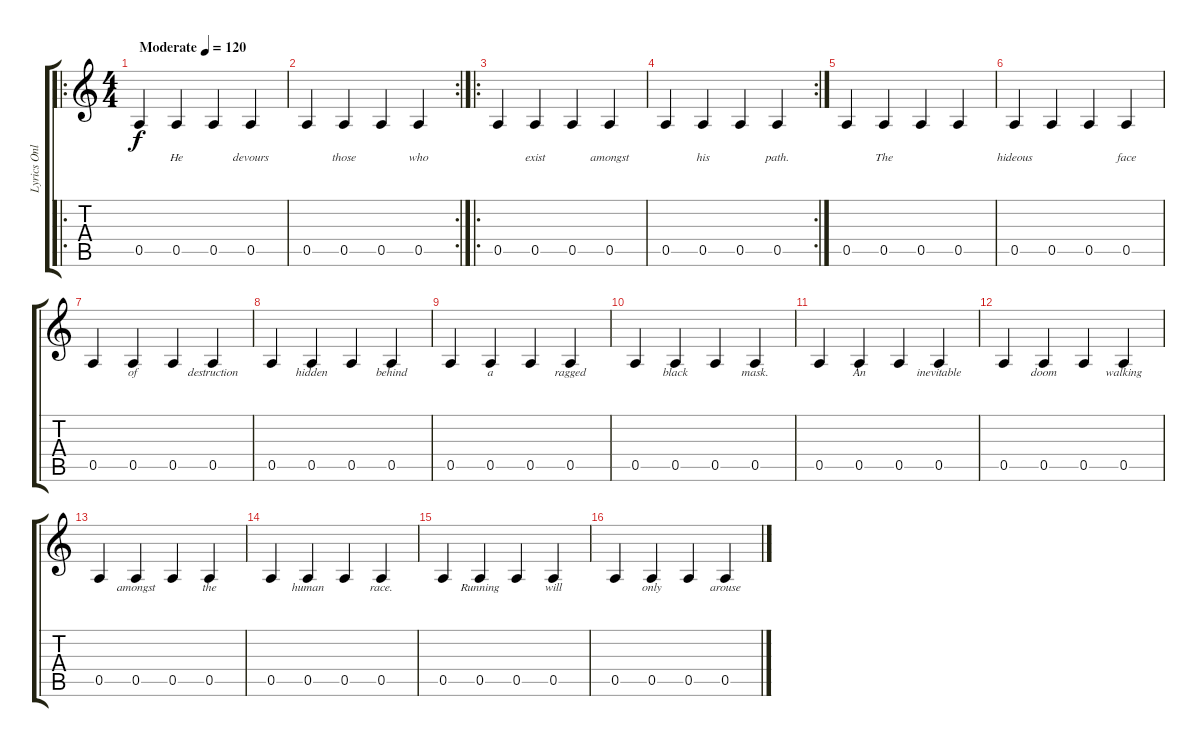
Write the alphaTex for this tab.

\track ("Lyrics Only" "Lyrics Onl") {mute instrument acousticguitarsteel}
\staff {score tabs}
\tuning (E4 B3 G3 D3 A2 E2) {hide}
\ro
\ts (4 4)
\tempo (120 "Moderate")
\clef g2
\ks c
0.5.4{lyrics (0 "") lyrics (1 "") lyrics (2 "") lyrics (3 "") lyrics (4 "") dy f instrument acousticguitarsteel} 0.5.4{lyrics (0 "He") lyrics (1 "") lyrics (2 "") lyrics (3 "") lyrics (4 "")} 0.5.4{lyrics (0 "") lyrics (1 "") lyrics (2 "") lyrics (3 "") lyrics (4 "")} 0.5.4{lyrics (0 "devours") lyrics (1 "") lyrics (2 "") lyrics (3 "") lyrics (4 "")} |
\rc 2
0.5.4{lyrics (0 "") lyrics (1 "") lyrics (2 "") lyrics (3 "") lyrics (4 "")} 0.5.4{lyrics (0 "those") lyrics (1 "") lyrics (2 "") lyrics (3 "") lyrics (4 "")} 0.5.4{lyrics (0 "") lyrics (1 "") lyrics (2 "") lyrics (3 "") lyrics (4 "")} 0.5.4{lyrics (0 "who") lyrics (1 "") lyrics (2 "") lyrics (3 "") lyrics (4 "")} |
\ro
0.5.4{lyrics (0 "") lyrics (1 "") lyrics (2 "") lyrics (3 "") lyrics (4 "")} 0.5.4{lyrics (0 "exist") lyrics (1 "") lyrics (2 "") lyrics (3 "") lyrics (4 "")} 0.5.4{lyrics (0 "") lyrics (1 "") lyrics (2 "") lyrics (3 "") lyrics (4 "")} 0.5.4{lyrics (0 "amongst") lyrics (1 "") lyrics (2 "") lyrics (3 "") lyrics (4 "")} |
\rc 2
0.5.4{lyrics (0 "") lyrics (1 "") lyrics (2 "") lyrics (3 "") lyrics (4 "")} 0.5.4{lyrics (0 "his") lyrics (1 "") lyrics (2 "") lyrics (3 "") lyrics (4 "")} 0.5.4{lyrics (0 "") lyrics (1 "") lyrics (2 "") lyrics (3 "") lyrics (4 "")} 0.5.4{lyrics (0 "path.") lyrics (1 "") lyrics (2 "") lyrics (3 "") lyrics (4 "")} |
0.5.4{lyrics (0 "") lyrics (1 "") lyrics (2 "") lyrics (3 "") lyrics (4 "")} 0.5.4{lyrics (0 "The") lyrics (1 "") lyrics (2 "") lyrics (3 "") lyrics (4 "")} 0.5.4{lyrics (0 "") lyrics (1 "") lyrics (2 "") lyrics (3 "") lyrics (4 "")} 0.5.4{lyrics (0 "") lyrics (1 "") lyrics (2 "") lyrics (3 "") lyrics (4 "")} |
0.5.4{lyrics (0 "hideous") lyrics (1 "") lyrics (2 "") lyrics (3 "") lyrics (4 "")} 0.5.4{lyrics (0 "") lyrics (1 "") lyrics (2 "") lyrics (3 "") lyrics (4 "")} 0.5.4{lyrics (0 "") lyrics (1 "") lyrics (2 "") lyrics (3 "") lyrics (4 "")} 0.5.4{lyrics (0 "face") lyrics (1 "") lyrics (2 "") lyrics (3 "") lyrics (4 "")} |
0.5.4{lyrics (0 "") lyrics (1 "") lyrics (2 "") lyrics (3 "") lyrics (4 "")} 0.5.4{lyrics (0 "of") lyrics (1 "") lyrics (2 "") lyrics (3 "") lyrics (4 "")} 0.5.4{lyrics (0 "") lyrics (1 "") lyrics (2 "") lyrics (3 "") lyrics (4 "")} 0.5.4{lyrics (0 "destruction") lyrics (1 "") lyrics (2 "") lyrics (3 "") lyrics (4 "")} |
0.5.4{lyrics (0 "") lyrics (1 "") lyrics (2 "") lyrics (3 "") lyrics (4 "")} 0.5.4{lyrics (0 "hidden") lyrics (1 "") lyrics (2 "") lyrics (3 "") lyrics (4 "")} 0.5.4{lyrics (0 "") lyrics (1 "") lyrics (2 "") lyrics (3 "") lyrics (4 "")} 0.5.4{lyrics (0 "behind") lyrics (1 "") lyrics (2 "") lyrics (3 "") lyrics (4 "")} |
0.5.4{lyrics (0 "") lyrics (1 "") lyrics (2 "") lyrics (3 "") lyrics (4 "")} 0.5.4{lyrics (0 "a") lyrics (1 "") lyrics (2 "") lyrics (3 "") lyrics (4 "")} 0.5.4{lyrics (0 "") lyrics (1 "") lyrics (2 "") lyrics (3 "") lyrics (4 "")} 0.5.4{lyrics (0 "ragged") lyrics (1 "") lyrics (2 "") lyrics (3 "") lyrics (4 "")} |
0.5.4{lyrics (0 "") lyrics (1 "") lyrics (2 "") lyrics (3 "") lyrics (4 "")} 0.5.4{lyrics (0 "black") lyrics (1 "") lyrics (2 "") lyrics (3 "") lyrics (4 "")} 0.5.4{lyrics (0 "") lyrics (1 "") lyrics (2 "") lyrics (3 "") lyrics (4 "")} 0.5.4{lyrics (0 "mask.") lyrics (1 "") lyrics (2 "") lyrics (3 "") lyrics (4 "")} |
0.5.4{lyrics (0 "") lyrics (1 "") lyrics (2 "") lyrics (3 "") lyrics (4 "")} 0.5.4{lyrics (0 "An") lyrics (1 "") lyrics (2 "") lyrics (3 "") lyrics (4 "")} 0.5.4{lyrics (0 "") lyrics (1 "") lyrics (2 "") lyrics (3 "") lyrics (4 "")} 0.5.4{lyrics (0 "inevitable") lyrics (1 "") lyrics (2 "") lyrics (3 "") lyrics (4 "")} |
0.5.4{lyrics (0 "") lyrics (1 "") lyrics (2 "") lyrics (3 "") lyrics (4 "")} 0.5.4{lyrics (0 "doom") lyrics (1 "") lyrics (2 "") lyrics (3 "") lyrics (4 "")} 0.5.4{lyrics (0 "") lyrics (1 "") lyrics (2 "") lyrics (3 "") lyrics (4 "")} 0.5.4{lyrics (0 "walking") lyrics (1 "") lyrics (2 "") lyrics (3 "") lyrics (4 "")} |
0.5.4{lyrics (0 "") lyrics (1 "") lyrics (2 "") lyrics (3 "") lyrics (4 "")} 0.5.4{lyrics (0 "amongst") lyrics (1 "") lyrics (2 "") lyrics (3 "") lyrics (4 "")} 0.5.4{lyrics (0 "") lyrics (1 "") lyrics (2 "") lyrics (3 "") lyrics (4 "")} 0.5.4{lyrics (0 "the") lyrics (1 "") lyrics (2 "") lyrics (3 "") lyrics (4 "")} |
0.5.4{lyrics (0 "") lyrics (1 "") lyrics (2 "") lyrics (3 "") lyrics (4 "")} 0.5.4{lyrics (0 "human") lyrics (1 "") lyrics (2 "") lyrics (3 "") lyrics (4 "")} 0.5.4{lyrics (0 "") lyrics (1 "") lyrics (2 "") lyrics (3 "") lyrics (4 "")} 0.5.4{lyrics (0 "race.") lyrics (1 "") lyrics (2 "") lyrics (3 "") lyrics (4 "")} |
0.5.4{lyrics (0 "") lyrics (1 "") lyrics (2 "") lyrics (3 "") lyrics (4 "")} 0.5.4{lyrics (0 "Running") lyrics (1 "") lyrics (2 "") lyrics (3 "") lyrics (4 "")} 0.5.4{lyrics (0 "") lyrics (1 "") lyrics (2 "") lyrics (3 "") lyrics (4 "")} 0.5.4{lyrics (0 "will") lyrics (1 "") lyrics (2 "") lyrics (3 "") lyrics (4 "")} |
0.5.4{lyrics (0 "") lyrics (1 "") lyrics (2 "") lyrics (3 "") lyrics (4 "")} 0.5.4{lyrics (0 "only") lyrics (1 "") lyrics (2 "") lyrics (3 "") lyrics (4 "")} 0.5.4{lyrics (0 "") lyrics (1 "") lyrics (2 "") lyrics (3 "") lyrics (4 "")} 0.5.4{lyrics (0 "arouse") lyrics (1 "") lyrics (2 "") lyrics (3 "") lyrics (4 "")}
